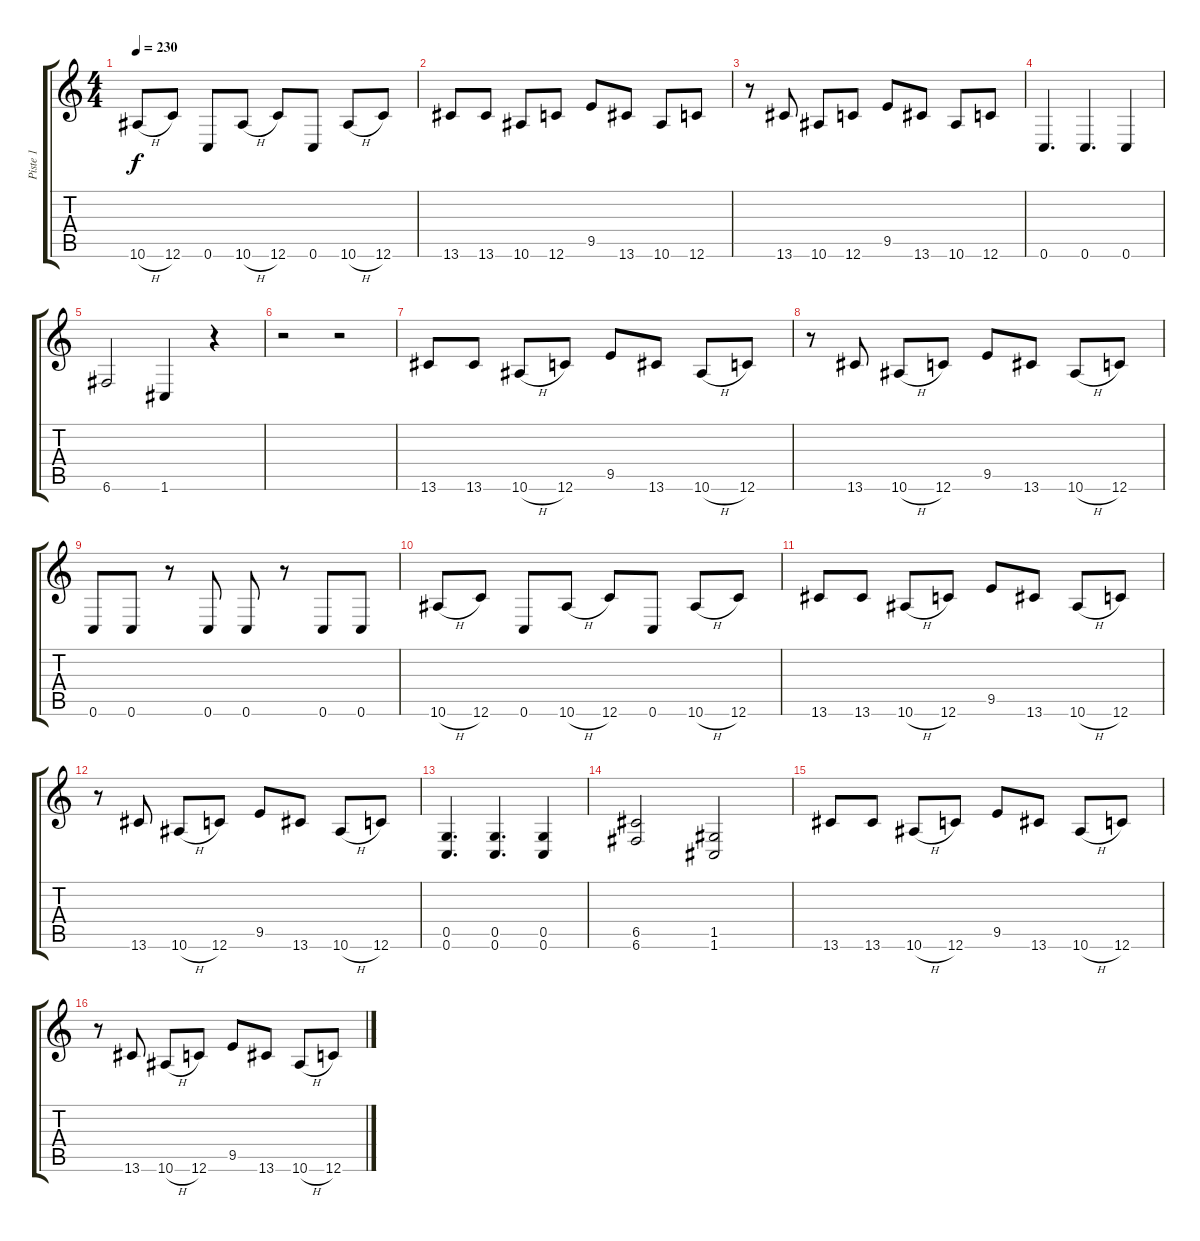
\track ("Piste 1" "Piste 1") {instrument distortionguitar}
\staff {score tabs}
\tuning (D4 A3 F3 C3 G2 C2) {hide}
\ts (4 4)
\tempo 230
\clef g2
\ks c
10.6{h}.8{dy f} 12.6.8 0.6.8 10.6{h}.8 12.6.8 0.6.8 10.6{h}.8 12.6.8 |
13.6.8 13.6.8 10.6.8 12.6.8 9.5.8 13.6.8 10.6.8 12.6.8 |
r.8 13.6.8 10.6.8 12.6.8 9.5.8 13.6.8 10.6.8 12.6.8 |
0.6.4{d} 0.6.4{d} 0.6.4 |
6.6.2 1.6.4 r.4 |
r.2 r.2 |
13.6.8 13.6.8 10.6{h}.8 12.6.8 9.5.8 13.6.8 10.6{h}.8 12.6.8 |
r.8 13.6.8 10.6{h}.8 12.6.8 9.5.8 13.6.8 10.6{h}.8 12.6.8 |
0.6.8 0.6.8 r.8 0.6.8 0.6.8 r.8 0.6.8 0.6.8 |
10.6{h}.8 12.6.8 0.6.8 10.6{h}.8 12.6.8 0.6.8 10.6{h}.8 12.6.8 |
13.6.8 13.6.8 10.6{h}.8 12.6.8 9.5.8 13.6.8 10.6{h}.8 12.6.8 |
r.8 13.6.8 10.6{h}.8 12.6.8 9.5.8 13.6.8 10.6{h}.8 12.6.8 |
(0.5 0.6).4{d} (0.5 0.6).4{d} (0.5 0.6).4 |
(6.5 6.6).2 (1.5 1.6).2 |
13.6.8 13.6.8 10.6{h}.8 12.6.8 9.5.8 13.6.8 10.6{h}.8 12.6.8 |
r.8 13.6.8 10.6{h}.8 12.6.8 9.5.8 13.6.8 10.6{h}.8 12.6.8
